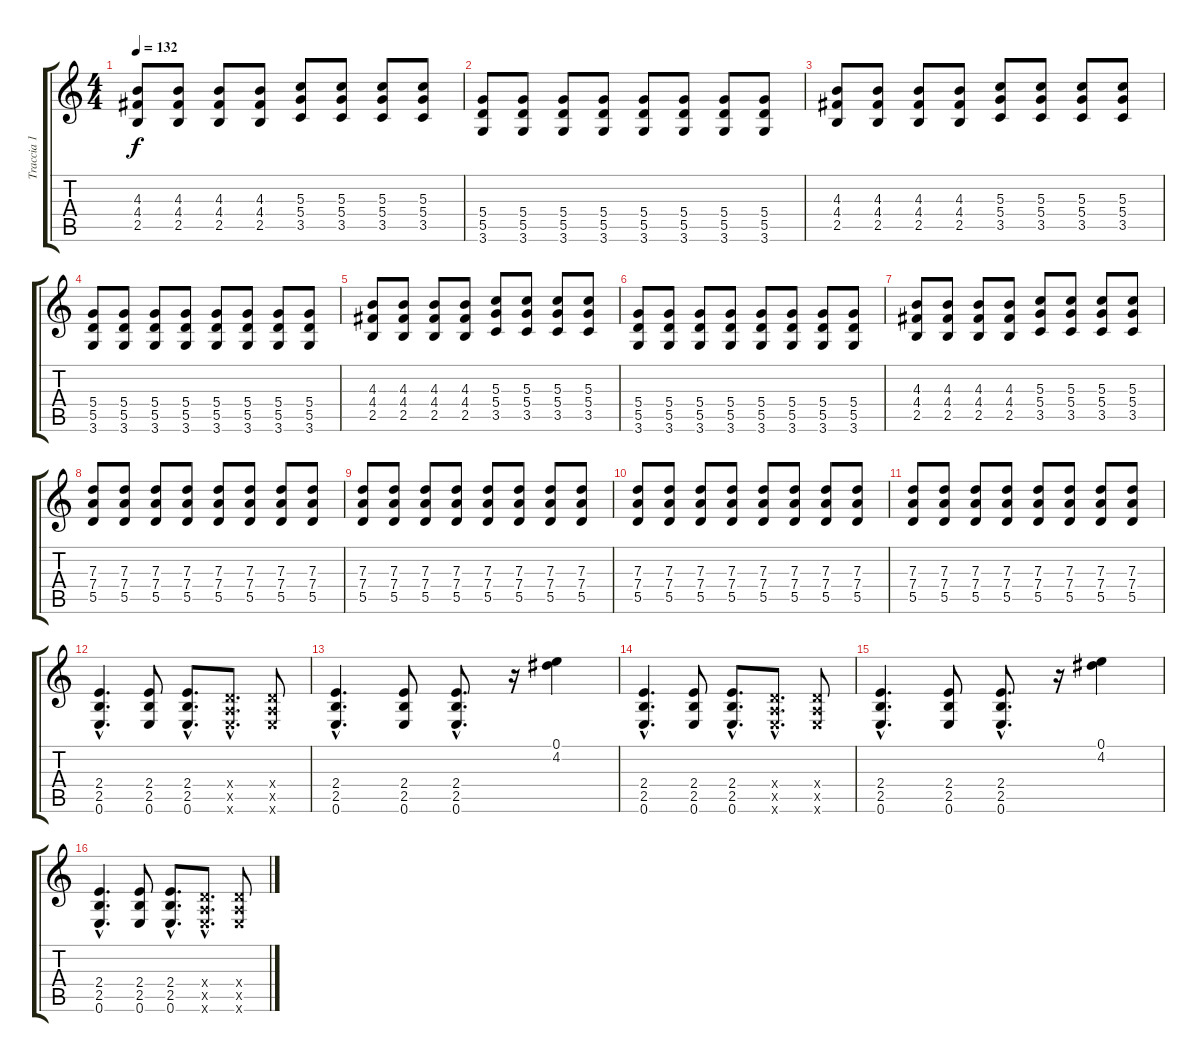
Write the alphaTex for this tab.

\track ("Traccia 1" "Traccia 1") {instrument overdrivenguitar}
\staff {score tabs}
\tuning (E4 B3 G3 D3 A2 E2) {hide}
\ts (4 4)
\tempo 132
\clef g2
\ks c
(4.3 4.4 2.5).8{dy f} (4.3 4.4 2.5).8 (4.3 4.4 2.5).8 (4.3 4.4 2.5).8 (5.3 5.4 3.5).8 (5.3 5.4 3.5).8 (5.3 5.4 3.5).8 (5.3 5.4 3.5).8 |
(5.4 5.5 3.6).8 (5.4 5.5 3.6).8 (5.4 5.5 3.6).8 (5.4 5.5 3.6).8 (5.4 5.5 3.6).8 (5.4 5.5 3.6).8 (5.4 5.5 3.6).8 (5.4 5.5 3.6).8 |
(4.3 4.4 2.5).8 (4.3 4.4 2.5).8 (4.3 4.4 2.5).8 (4.3 4.4 2.5).8 (5.3 5.4 3.5).8 (5.3 5.4 3.5).8 (5.3 5.4 3.5).8 (5.3 5.4 3.5).8 |
(5.4 5.5 3.6).8 (5.4 5.5 3.6).8 (5.4 5.5 3.6).8 (5.4 5.5 3.6).8 (5.4 5.5 3.6).8 (5.4 5.5 3.6).8 (5.4 5.5 3.6).8 (5.4 5.5 3.6).8 |
(4.3 4.4 2.5).8 (4.3 4.4 2.5).8 (4.3 4.4 2.5).8 (4.3 4.4 2.5).8 (5.3 5.4 3.5).8 (5.3 5.4 3.5).8 (5.3 5.4 3.5).8 (5.3 5.4 3.5).8 |
(5.4 5.5 3.6).8 (5.4 5.5 3.6).8 (5.4 5.5 3.6).8 (5.4 5.5 3.6).8 (5.4 5.5 3.6).8 (5.4 5.5 3.6).8 (5.4 5.5 3.6).8 (5.4 5.5 3.6).8 |
(4.3 4.4 2.5).8 (4.3 4.4 2.5).8 (4.3 4.4 2.5).8 (4.3 4.4 2.5).8 (5.3 5.4 3.5).8 (5.3 5.4 3.5).8 (5.3 5.4 3.5).8 (5.3 5.4 3.5).8 |
(7.3 7.4 5.5).8 (7.3 7.4 5.5).8 (7.3 7.4 5.5).8 (7.3 7.4 5.5).8 (7.3 7.4 5.5).8 (7.3 7.4 5.5).8 (7.3 7.4 5.5).8 (7.3 7.4 5.5).8 |
(7.3 7.4 5.5).8 (7.3 7.4 5.5).8 (7.3 7.4 5.5).8 (7.3 7.4 5.5).8 (7.3 7.4 5.5).8 (7.3 7.4 5.5).8 (7.3 7.4 5.5).8 (7.3 7.4 5.5).8 |
(7.3 7.4 5.5).8 (7.3 7.4 5.5).8 (7.3 7.4 5.5).8 (7.3 7.4 5.5).8 (7.3 7.4 5.5).8 (7.3 7.4 5.5).8 (7.3 7.4 5.5).8 (7.3 7.4 5.5).8 |
(7.3 7.4 5.5).8 (7.3 7.4 5.5).8 (7.3 7.4 5.5).8 (7.3 7.4 5.5).8 (7.3 7.4 5.5).8 (7.3 7.4 5.5).8 (7.3 7.4 5.5).8 (7.3 7.4 5.5).8 |
(2.4{hac} 2.5{hac} 0.6{hac}).4{d} (2.4 2.5 0.6).8 (2.4{hac} 2.5{hac} 0.6{hac}).8{d} (0.4{hac x} 0.5{hac x} 0.6{hac x}).8{d} (0.4{x} 0.5{x} 0.6{x}).8 |
(2.4{hac} 2.5{hac} 0.6{hac}).4{d} (2.4 2.5 0.6).8 (2.4{hac} 2.5{hac} 0.6{hac}).8{d} r.16 (0.1 4.2).4 |
(2.4{hac} 2.5{hac} 0.6{hac}).4{d} (2.4 2.5 0.6).8 (2.4{hac} 2.5{hac} 0.6{hac}).8{d} (0.4{hac x} 0.5{hac x} 0.6{hac x}).8{d} (0.4{x} 0.5{x} 0.6{x}).8 |
(2.4{hac} 2.5{hac} 0.6{hac}).4{d} (2.4 2.5 0.6).8 (2.4{hac} 2.5{hac} 0.6{hac}).8{d} r.16 (0.1 4.2).4 |
(2.4{hac} 2.5{hac} 0.6{hac}).4{d} (2.4 2.5 0.6).8 (2.4{hac} 2.5{hac} 0.6{hac}).8{d} (0.4{hac x} 0.5{hac x} 0.6{hac x}).8{d} (0.4{x} 0.5{x} 0.6{x}).8
